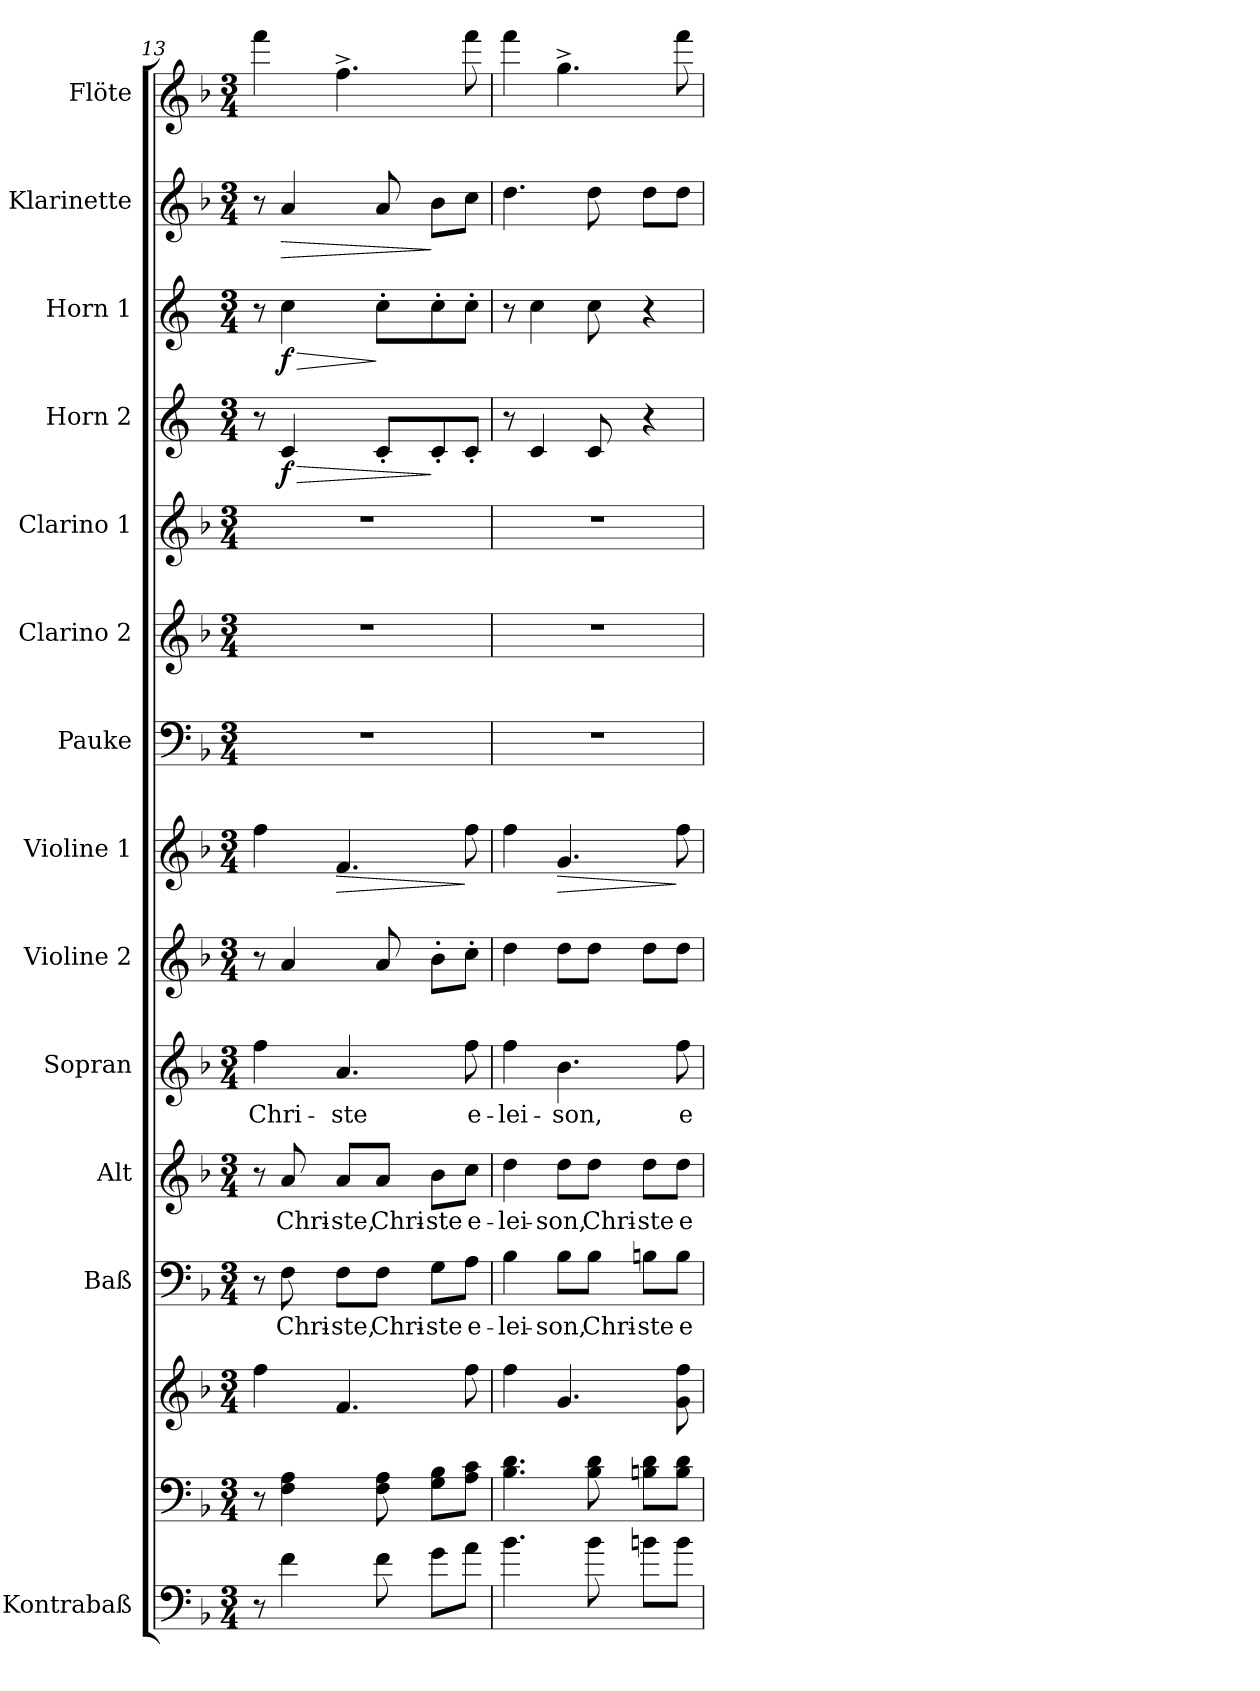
**kern	**kern	**kern	**kern	**text	**kern	**text	**kern	**text	**kern	**kern	**dynam	**kern	**kern	**kern	**kern	**dynam	**kern	**dynam	**kern	**dynam	**kern
*part14	*part13	*part13	*part12	*part12	*part11	*part11	*part10	*part10	*part9	*part8	*part8	*part7	*part6	*part5	*part4	*part4	*part3	*part3	*part2	*part2	*part1
*staff15	*staff14	*staff13	*staff12	*staff12	*staff11	*staff11	*staff10	*staff10	*staff9	*staff8	*staff8	*staff7	*staff6	*staff5	*staff4	*staff4	*staff3	*staff3	*staff2	*staff2	*staff1
*I"Kontrabaß	*	*	*I"Baß	*	*I"Alt	*	*I"Sopran	*	*I"Violine 2	*I"Violine 1	*	*I"Pauke	*I"Clarino 2	*I"Clarino 1	*I"Horn 2	*	*I"Horn 1	*	*I"Klarinette	*	*I"Flöte
*I'Kb	*	*	*I'Baß	*	*I'Alt	*	*I'Sop	*	*I'Vln. 2	*I'Vln. 1	*	*I'Pk.	*	*	*I'Hrn. 2	*	*I'Hrn. 1	*	*	*	*I'Fl.
*clefF4	*clefF4	*clefG2	*clefF4	*	*clefG2	*	*clefG2	*	*clefG2	*clefG2	*	*clefF4	*clefG2	*clefG2	*clefG2	*	*clefG2	*	*clefG2	*	*clefG2
*ITrd7c12	*	*	*	*	*	*	*	*	*	*	*	*	*ITrd7c12	*ITrd7c12	*ITrd4c7	*	*ITrd4c7	*	*	*	*
*k[b-]	*k[b-]	*k[b-]	*k[b-]	*	*k[b-]	*	*k[b-]	*	*k[b-]	*k[b-]	*	*k[b-]	*k[b-]	*k[b-]	*k[b-]	*	*k[b-]	*	*k[b-]	*	*k[b-]
*F:	*F:	*F:	*F:	*	*F:	*	*F:	*	*F:	*F:	*	*F:	*F:	*F:	*F:	*	*F:	*	*F:	*	*F:
*M3/4	*M3/4	*M3/4	*M3/4	*	*M3/4	*	*M3/4	*	*M3/4	*M3/4	*	*M3/4	*M3/4	*M3/4	*M3/4	*	*M3/4	*	*M3/4	*	*M3/4
=13	=13	=13	=13	=13	=13	=13	=13	=13	=13	=13	=13	=13	=13	=13	=13	=13	=13	=13	=13	=13	=13
!	!	!	!	!	!	!	!	!LO:LY:b	!	!	!	!	!	!	!	!	!	!	!	!	!
8r	8r	4ff\	8r	.	8r	.	4ff\	Chri-	8r	4ff\	.	2.r	2.r	2.r	8r	.	8r	.	8r	.	4fff\
!	!	!	!	!LO:LY:b	!	!LO:LY:b	!	!	!	!	!	!	!	!	!	!LO:HP:b	!	!LO:HP:b	!	!LO:HP:b	!
!	!	!	!	!	!	!	!	!	!	!	!	!	!	!	!	!LO:DY:n=1:b	!	!LO:DY:n=1:b	!	!	!
4F\	4F\ 4A\	.	8F\	Chri-	8a/	Chri-	.	.	4a/	.	.	.	.	.	4F/	> f	4f\	> f	4a/	>	.
!	!	!	!	!LO:LY:b	!	!LO:LY:b	!	!LO:LY:b	!	!	!LO:HP:b	!	!	!	!	!	!	!	!	!	!
.	.	4.f/	8F\L	-ste,	8a/L	-ste,	4.a/	-ste	.	4.f/	>	.	.	.	.	.	.	.	.	.	4.ff^>\
!	!	!	!	!LO:LY:b	!	!LO:LY:b	!	!	!	!	!	!	!	!	!	!	!	!	!	!	!
8F\	8F\ 8A\	.	8F\J	Chri-	8a/J	Chri-	.	.	8a/	.	.	.	.	.	8F'</L	.	8f'>\L	]	8a/	.	.
!	!	!	!	!LO:LY:b	!	!LO:LY:b	!	!	!	!	!	!	!	!	!	!	!	!	!	!	!
8G\L	8G\ 8B-\L	.	8G\L	-ste	8b-\L	-ste	.	.	8b-'>\L	.	.	.	.	.	8F'</	]	8f'>\	.	8b-\L	]	.
!	!	!	!	!LO:LY:b	!	!LO:LY:b	!	!LO:LY:b	!	!	!	!	!	!	!	!	!	!	!	!	!
8A\J	8A\ 8c\J	8ff\	8A\J	e-	8cc\J	e-	8ff\	e-	8cc'>\J	8ff\	]	.	.	.	8F'</J	.	8f'>\J	.	8cc\J	.	8fff\
!!LO:PB:g=z
=14	=14	=14	=14	=14	=14	=14	=14	=14	=14	=14	=14	=14	=14	=14	=14	=14	=14	=14	=14	=14	=14
!	!	!	!	!LO:LY:b	!	!LO:LY:b	!	!LO:LY:b	!	!	!	!	!	!	!	!	!	!	!	!	!
4.B-\	4.B-\ 4.d\	4ff\	4B-\	-lei-	4dd\	-lei-	4ff\	-lei-	4dd\	4ff\	.	2.r	2.r	2.r	8r	.	8r	.	4.dd\	.	4fff\
.	.	.	.	.	.	.	.	.	.	.	.	.	.	.	4F/	.	4f\	.	.	.	.
!	!	!	!	!LO:LY:b	!	!LO:LY:b	!	!LO:LY:b	!	!	!LO:HP:b	!	!	!	!	!	!	!	!	!	!
.	.	4.g/	8B-\L	-son,	8dd\L	-son,	4.b-\	-son,	8dd\L	4.g/	>	.	.	.	.	.	.	.	.	.	4.gg^>\
!	!	!	!	!LO:LY:b	!	!LO:LY:b	!	!	!	!	!	!	!	!	!	!	!	!	!	!	!
8B-\	8B-\ 8d\	.	8B-\J	Chri-	8dd\J	Chri-	.	.	8dd\J	.	.	.	.	.	8F/	.	8f\	.	8dd\	.	.
!	!	!	!	!LO:LY:b	!	!LO:LY:b	!	!	!	!	!	!	!	!	!	!	!	!	!	!	!
8Bn\L	8Bn\ 8d\L	.	8Bn\L	-ste	8dd\L	-ste	.	.	8dd\L	.	.	.	.	.	4r	.	4r	.	8dd\L	.	.
!	!	!	!	!LO:LY:b	!	!LO:LY:b	!	!LO:LY:b	!	!	!	!	!	!	!	!	!	!	!	!	!
8B\J	8B\ 8d\J	8g\ 8ff\	8B\J	e-	8dd\J	e-	8ff\	e-	8dd\J	8ff\	]	.	.	.	.	.	.	.	8dd\J	.	8fff\
=	=	=	=	=	=	=	=	=	=	=	=	=	=	=	=	=	=	=	=	=	=
*-	*-	*-	*-	*-	*-	*-	*-	*-	*-	*-	*-	*-	*-	*-	*-	*-	*-	*-	*-	*-	*-
